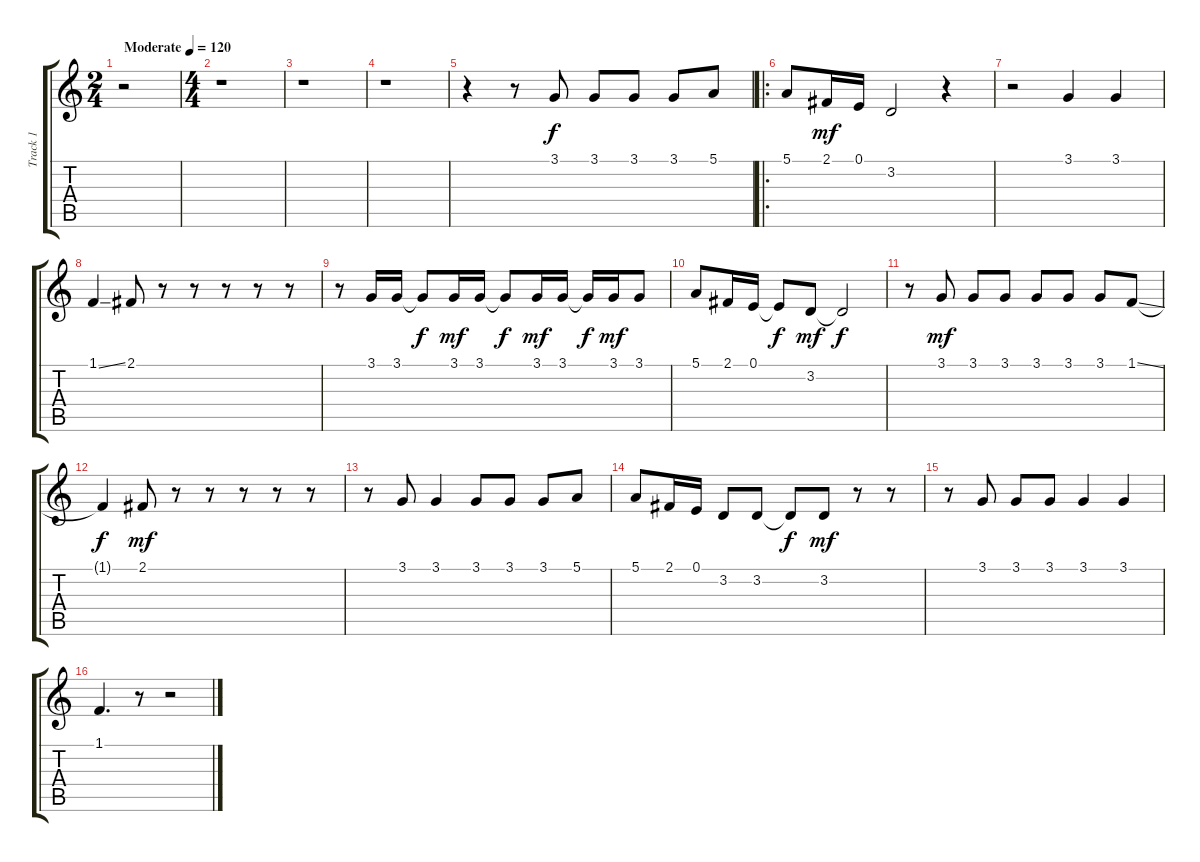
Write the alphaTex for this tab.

\track ("Track 1" "Track 1") {instrument tenorsax}
\staff {score tabs}
\tuning (E4 B3 G3 D3 A2 E2) {hide}
\ts (2 4)
\tempo (120 "Moderate")
\clef g2
\ks c
r.2{dy f instrument tenorsax} |
\ts (4 4)
r.1 |
r.1 |
r.1 |
r.4 r.8 3.1.8 3.1.8 3.1.8 3.1.8 5.1.8 |
\ro
5.1.8 2.1.16{dy mf} 0.1.16 3.2.2 r.4 |
r.2 3.1.4 3.1.4 |
1.1{ss}.4 2.1.8 r.8 r.8 r.8 r.8 r.8 |
r.8 3.1.16 3.1.16 3.1{t}.8{dy f} 3.1.16{dy mf} 3.1.16 3.1{t}.8{dy f} 3.1.16{dy mf} 3.1.16 3.1{t}.16{dy f} 3.1.16{dy mf} 3.1.8 |
5.1.8 2.1.16 0.1.16 0.1{t}.8{dy f} 3.2.8{dy mf} 3.2{t}.2{dy f} |
r.8 3.1.8{dy mf} 3.1.8 3.1.8 3.1.8 3.1.8 3.1.8 1.1{ss}.8 |
1.1{t}.4{dy f} 2.1.8{dy mf} r.8 r.8 r.8 r.8 r.8 |
r.8 3.1.8 3.1.4 3.1.8 3.1.8 3.1.8 5.1.8 |
5.1.8 2.1.16 0.1.16 3.2.8 3.2.8 3.2{t}.8{dy f} 3.2.8{dy mf} r.8 r.8 |
r.8 3.1.8 3.1.8 3.1.8 3.1.4 3.1.4 |
1.1.4{d} r.8 r.2
